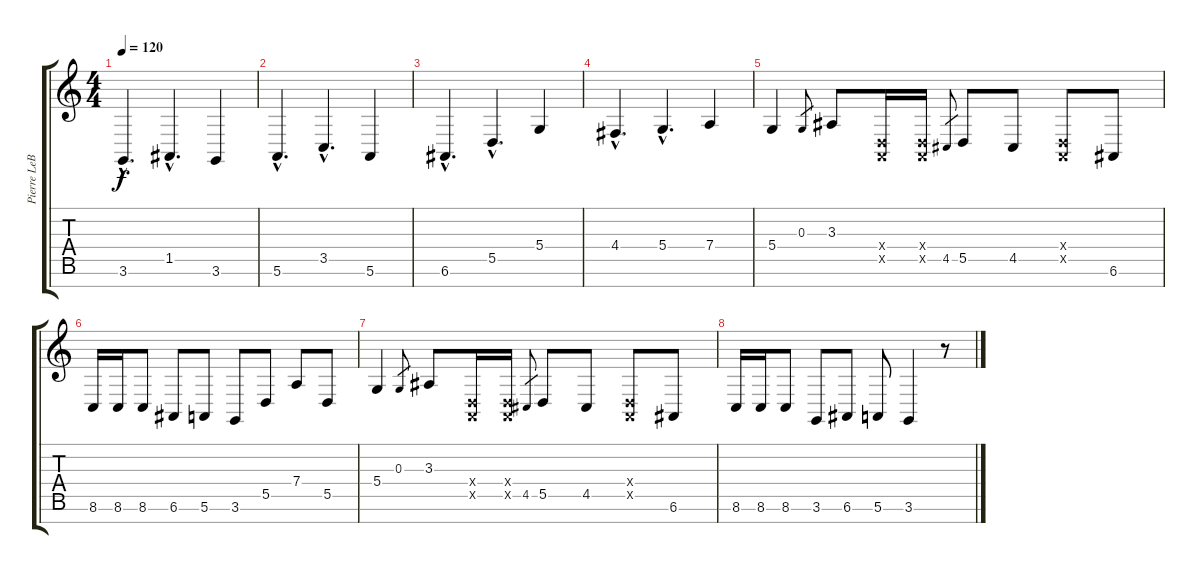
\track ("Pierre LeBourgeois" "Pierre LeB") {instrument cello}
\staff {score tabs}
\tuning (E4 B3 G3 D3 A2 E2 B1) {hide}
\ts (4 4)
\tempo 120
\clef g2
\ks c
3.6{hac}.4{d dy f} 1.5{hac}.4{d} 3.6.4 |
5.6{hac}.4{d} 3.5{hac}.4{d} 5.6.4 |
6.6{hac}.4{d} 5.5{hac}.4{d} 5.4.4 |
4.4{hac}.4{d} 5.4{hac}.4{d} 7.4.4 |
5.4.4{volume 13} 0.3.8{gr} 3.3.8 (0.4{x} 0.5{x}).16 (0.4{x} 0.5{x}).16 4.5.8{gr} 5.5.8 4.5.8 (0.4{x} 0.5{x}).8 6.6.8 |
8.6.16 8.6.16 8.6.8 6.6.8 5.6.8 3.6.8 5.5.8 7.4.8 5.5.8 |
5.4.4 0.3.8{gr} 3.3.8 (0.4{x} 0.5{x}).16 (0.4{x} 0.5{x}).16 4.5.8{gr} 5.5.8 4.5.8 (0.4{x} 0.5{x}).8 6.6.8 |
8.6.16 8.6.16 8.6.8 3.6.8 6.6.8 5.6.8 3.6.4 r.8
